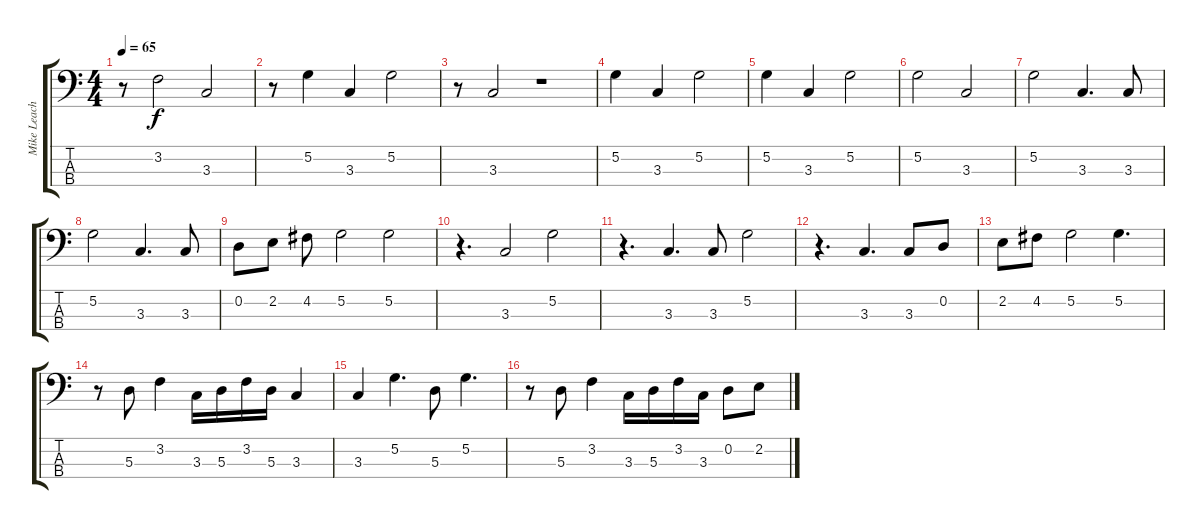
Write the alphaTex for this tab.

\track ("Mike Leach - Bass" "Mike Leach") {instrument electricbassfinger}
\staff {score tabs}
\tuning (G2 D2 A1 E1) {hide}
\ts (4 4)
\tempo 65
\clef f4
\ks c
r.8{dy f} 3.2.2 3.3.2 |
r.8 5.2.4 3.3.4 5.2.2 |
r.8 3.3.2 r.1 |
5.2.4 3.3.4 5.2.2 |
5.2.4 3.3.4 5.2.2 |
5.2.2 3.3.2 |
5.2.2 3.3.4{d} 3.3.8 |
5.2.2 3.3.4{d} 3.3.8 |
0.2.8 2.2.8 4.2.8 5.2.2 5.2.2 |
r.4{d} 3.3.2 5.2.2 |
r.4{d} 3.3.4{d} 3.3.8 5.2.2 |
r.4{d} 3.3.4{d} 3.3.8 0.2.8 |
2.2.8 4.2.8 5.2.2 5.2.4{d} |
r.8 5.3.8 3.2.4 3.3.16 5.3.16 3.2.16 5.3.16 3.3.4 |
3.3.4 5.2.4{d} 5.3.8 5.2.4{d} |
r.8 5.3.8 3.2.4 3.3.16 5.3.16 3.2.16 3.3.16 0.2.8 2.2.8
